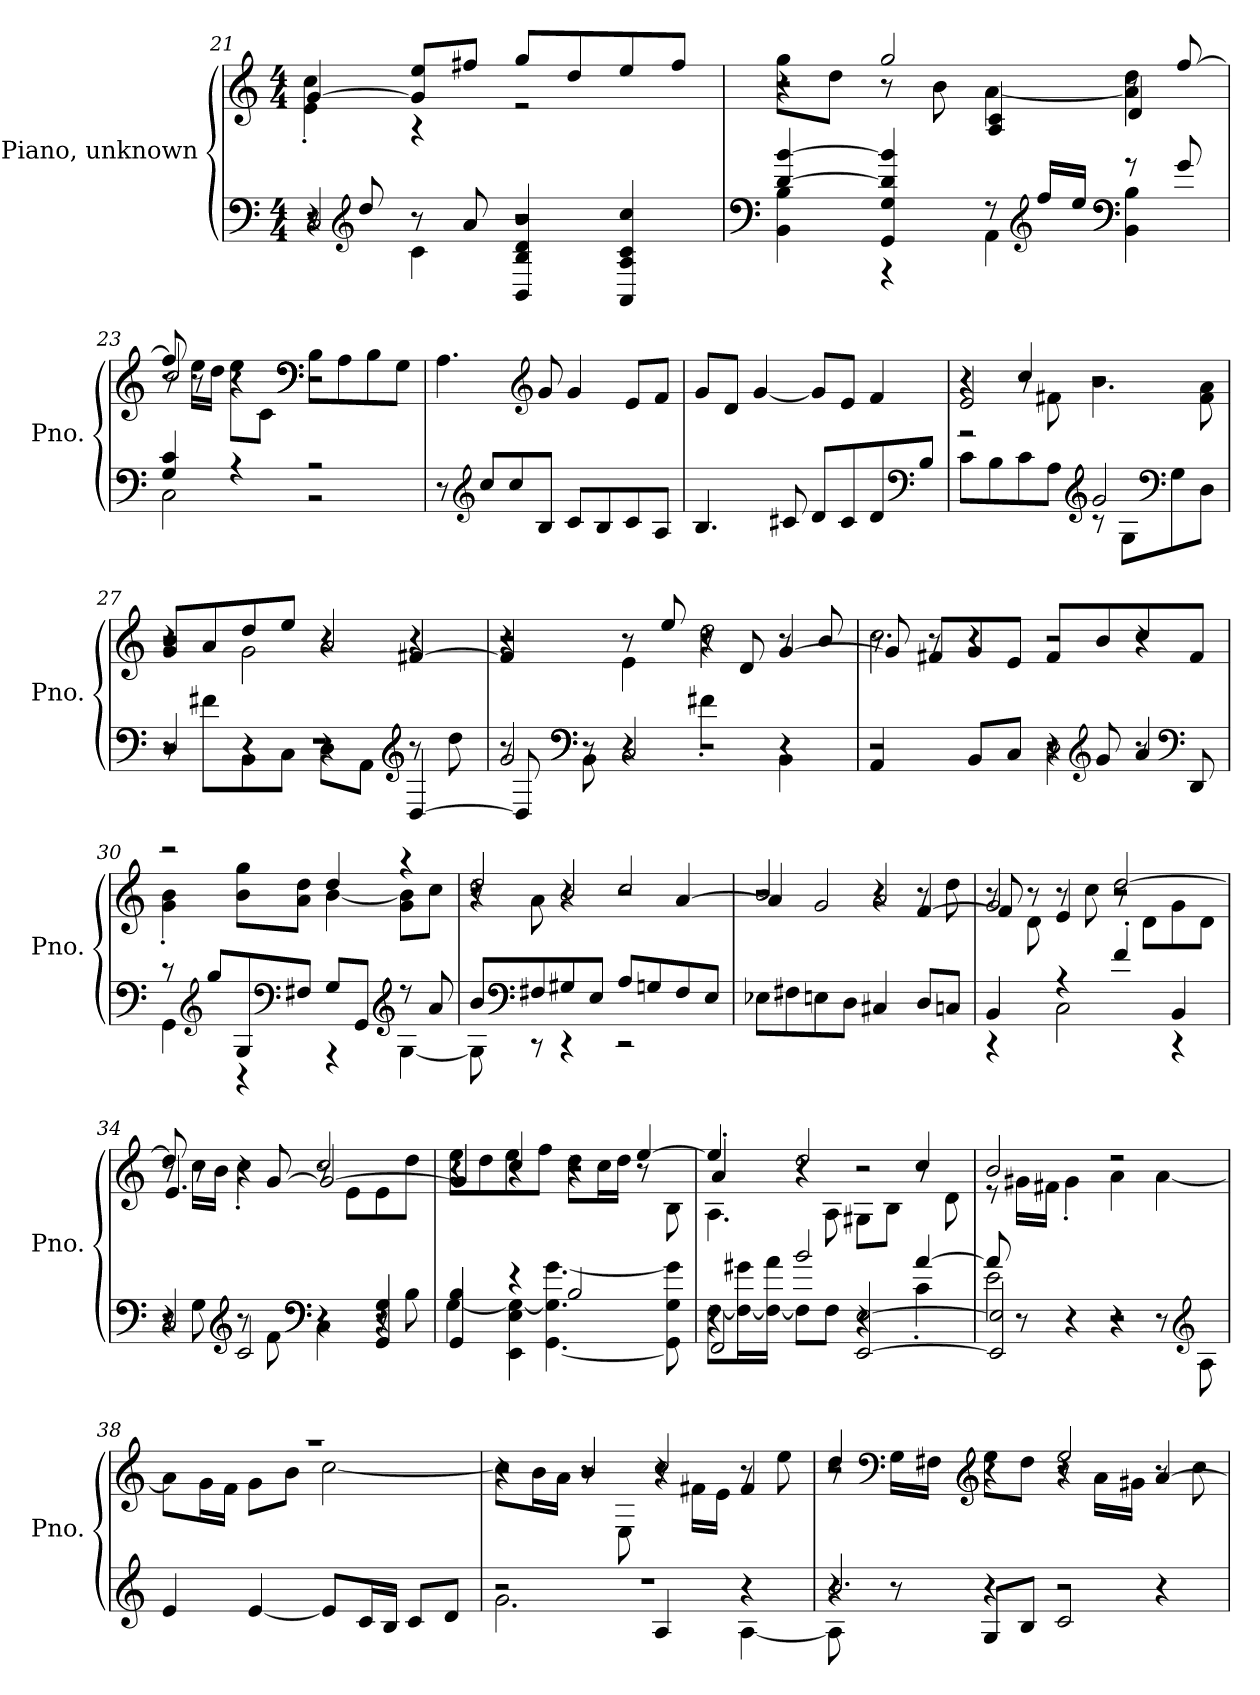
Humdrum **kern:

**kern	**kern
*part1	*part1
*staff2	*staff1
*I"Piano, unknown	*
*I'Pno.	*
!!LO:LB:g=z
*clefF4	*clefG2
*k[]	*k[]
*M4/4	*M4/4
=21	=21
*^	*^
*	*^	*	*
8r	4r	2C/	[4g/	4e\' 4cc\'
*clefG2	*	*	*	*
8dd/	.	.	.	.
8r	4c\	.	8g/] 8ee/L	4r
8a/	.	.	8ff#X/J	.
4BB/ 4B/ 4d/ 4b/	2r	2r	8gg/L	2r
.	.	.	8dd/	.
4AA/ 4A/ 4c/ 4cc/	.	.	8ee/	.
.	.	.	8ff#/J	.
*v	*v	*v	*	*
*	*v	*v
=22	=22
*clefF4	*
*^	*^
*	*	*	*^
[4d/ [4b/	4BB\ 4B\	4r	8gg\L	2r
.	.	.	8dd\J	.
4GG/ 4G/ 4d/] 4b/]	4r	2gg/	8r	.
.	.	.	8b\	.
8r	4AA\	.	[4a\	4A/ 4c/
*clefG2	*	*	*	*
16ff/LL	.	.	.	.
16ee/JJ	.	.	.	.
*clefF4	*	*	*	*
8r	4BB\ 4B\	8r	4a\] 4dd\	4d/
8g/	.	[8ff/	.	.
=23	=23	=23	=23	=23
4G/ 4c/	2C\	8ff/]	8r	2cc/
.	.	8r	16ee\LL	.
.	.	.	16dd\JJ	.
4r	.	4r	8ee\L	.
.	.	.	8c\J	.
*	*	*clefF4	*	*
2r	2r	2r	8B\L	2r
.	.	.	8A\	.
.	.	.	8B\	.
.	.	.	8G\J	.
*v	*v	*	*	*
*	*v	*v	*v
!!LO:PB:g=z
=24	=24
8r	4.A\
*clefG2	*
8cc/L	.
8cc/	.
*	*clefG2
8B/J	8g/
8c/L	4g/
8B/	.
8c/	8e/L
8A/J	8f/J
=25	=25
4.B/	8g/L
.	8d/J
.	[4g/
8c#X/	.
8d/L	8g/L]
8c#/	8e/J
8d/	4f/
*clefF4	*
8B/J	.
=26	=26
*^	*^
*	*	*	*^
2r	8c\L	4r	4r	2e/
.	8B\	.	.	.
.	8c\	4cc/	8r	.
.	8A\J	.	8f#X\	.
*clefG2	*	*	*	*
2g/	8r	2r	4.b\	2r
.	8G\L	.	.	.
*clefF4	*	*	*	*
.	8G\	.	.	.
.	8D\J	.	8f#\ 8a\	.
!!LO:LB:g=z	!!	!!
=27	=27	=27	=27	=27
*	*^	*	*	*
1r	8r	4D/	8g/ 8b/L	4r	2r
.	8f#X\L	.	8a/	.	.
.	8BB\	4r	8dd/	2g\	.
.	8C\J	.	8ee/J	.	.
.	8D\L	4r	4r	.	2a/
.	8AA\J	.	.	.	.
*clefG2	*	*	*	*	*
.	8r	[4D/	[4f#X/	4r	.
.	8dd\	.	.	.	.
=28	=28	=28	=28	=28	=28
2g/	8r	8D/]	4f#/]	4r	2r
*clefF4	*	*	*	*	*
.	8BB\	8r	.	.	.
.	4r	2C/	8r	4e\	.
.	.	.	8ee/	.	.
2r	4f#X'\	.	8r	2dd\	4r
.	.	.	8d/	.	.
.	4BB\	4r	8r	.	[4g/
.	.	.	8b/	.	.
=29	=29	=29	=29	=29	=29
2r	2r	4AA/	8r	2.cc\	8g/]
.	.	.	8f#X/L	.	8r
.	.	8BB/L	8g/	.	4r
.	.	8C/J	8e/J	.	.
4r	2D\	8r	8f#/L	.	2r
*clefG2	*	*	*	*	*
.	.	8g/	8b/	.	.
4a/	.	8r	8cc/	4r	.
*clefF4	*	*	*	*	*
.	.	8DD/	8f#/J	.	.
*	*v	*v	*	*	*
*	*	*	*v	*v
!!LO:LB:g=z
=30	=30	=30	=30
8r	4GG\	2r	4g\' 4b\'
*clefG2	*	*	*
8gg/L	.	.	.
8G/	4r	.	8b\ 8gg\L
*clefF4	*	*	*
8F#X/J	.	.	8a\ 8dd\J
8G/L	4r	4dd/	[4b\
8GG/J	.	.	.
*clefG2	*	*	*
8r	[4G\	4r	8g\ 8b\]L
8a/	.	.	8cc\J
=31	=31	=31	=31
*	*	*	*^
8b/L	8G\]	2dd/	8r	4r
*clefF4	*	*	*	*
8F#X/	8r	.	8a\	.
8G#X/	4r	.	4r	2b/
8E/J	.	.	.	.
8A/L	2r	2cc/	2r	.
8Gn/	.	.	.	.
8F#/	.	.	.	[4a/
8E/J	.	.	.	.
*v	*v	*	*	*
=32	=32	=32	=32
8E-X\L	2b/	2r	4a/]
8F#X\	.	.	.
8En\	.	.	2g/
8D\J	.	.	.
4C#X/	2a/	4r	.
8D/L	.	8r	[4f/
8Cn/J	.	8dd\	.
!!LO:LB:g=z	!!	!!
=33	=33	=33	=33
*^	*	*	*
4BB/	4r	2g/	8r	8f/]
.	.	.	8d\	8r
4r	2C\	.	8r	4e/
.	.	.	8cc\	.
4f'/	.	[2dd/	8r	2r
.	.	.	8d\L	.
4BB/	4r	.	8g\	.
.	.	.	8d\J	.
=34	=34	=34	=34	=34
*	*^	*	*	*
4r	8r	2C/	8dd/]	8r	4.e/
.	8G\	.	8r	16cc\LL	.
.	.	.	.	16b\JJ	.
*clefG2	*	*	*	*	*
2c/	8r	.	4r	4cc'\	.
.	8f\	.	.	.	[8g/
*clefF4	*	*	*	*	*
.	4C\	4r	2cc/	8r	2g/_
.	.	.	.	8e\L	.
4r	8r	4GG/ 4G/	.	8e\	.
.	8B\	.	.	8dd\J	.
*	*v	*v	*	*	*
=35	=35	=35	=35	=35
4GG/ 4B/	[4G\	4r	8ee\L	4g/]
.	.	.	8dd\	.
4r	4EE\ 4E\ 4G\_	4cc/	8ee\	4r
.	.	.	8ff\J	.
2B/	[4.GG\ 4.G\] [4.g\	4r	8dd\L	2r
.	.	.	16cc\L	.
.	.	.	16dd\JJ	.
.	.	[4ee/	8r	.
.	8GG\] 8G\ 8g\]	.	8B\	.
=36	=36	=36	=36	=36
*	*^	*	*	*
4r	[8F\L	2FF/	4ee/]	4.A\	4a'/
.	16F\_ 16g#X\L	.	.	.	.
.	16F\_ 16a\JJ	.	.	.	.
2b/	8F\L]	.	2dd/	.	4r
.	8F\J	.	.	8A\	.
.	4r	[2EE/ [2E/	.	8G#X\L	2r
.	.	.	.	8B\J	.
[4a/	4c'\	.	4cc/	8r	.
.	.	.	.	8d\	.
*	*	*	*	*v	*v
!!LO:LB:g=z
=37	=37	=37	=37	=37
8a/]	2e\	2EE/] 2E/]	2b/	8r
8r	.	.	.	16g#X\LL
.	.	.	.	16f#X\JJ
4r	.	.	.	4g#'\
2r	4r	2r	2r	4a\
.	8r	.	.	[4a\
*clefG2	*	*	*	*
.	8A\	.	.	.
*v	*v	*v	*	*
=38	=38	=38
4e/	1r	8a\L]
.	.	16g\L
.	.	16f\JJ
[4e/	.	8g\L
.	.	8b\J
8e/L]	.	[2cc\
16c/L	.	.
16B/JJ	.	.
8c/L	.	.
8d/J	.	.
=39	=39	=39
*^	*	*^
*	*^	*	*	*
1r	2.g\	2r	4r	8cc\L]	2r
.	.	.	.	16b\L	.
.	.	.	.	16a\JJ	.
.	.	.	4b/	8r	.
.	.	.	.	8E\	.
.	.	4A/	2cc/	8r	4r
.	.	.	.	16f#X\LL	.
.	.	.	.	16e\JJ	.
.	[4A\	4r	.	8r	4f#/
.	.	.	.	8ee\	.
!!LO:LB:g=z	!!	!!
=40	=40	=40	=40	=40	=40
2.b/	8A\]	4r	4dd/	8r	2r
*	*	*	*clefF4	*	*
.	8r	.	.	16G\LL	.
.	.	.	.	16F#X\JJ	.
*	*	*	*clefG2	*	*
.	4r	8G/L	4r	8ee\L	.
.	.	8B/J	.	8dd\J	.
.	2r	2c/	2ee/	8r	4r
.	.	.	.	16a\LL	.
.	.	.	.	16g#X\JJ	.
4r	.	.	.	8r	[4a/
.	.	.	.	8cc\	.
*v	*v	*v	*	*	*
*	*v	*v	*v
=	=
*-	*-
